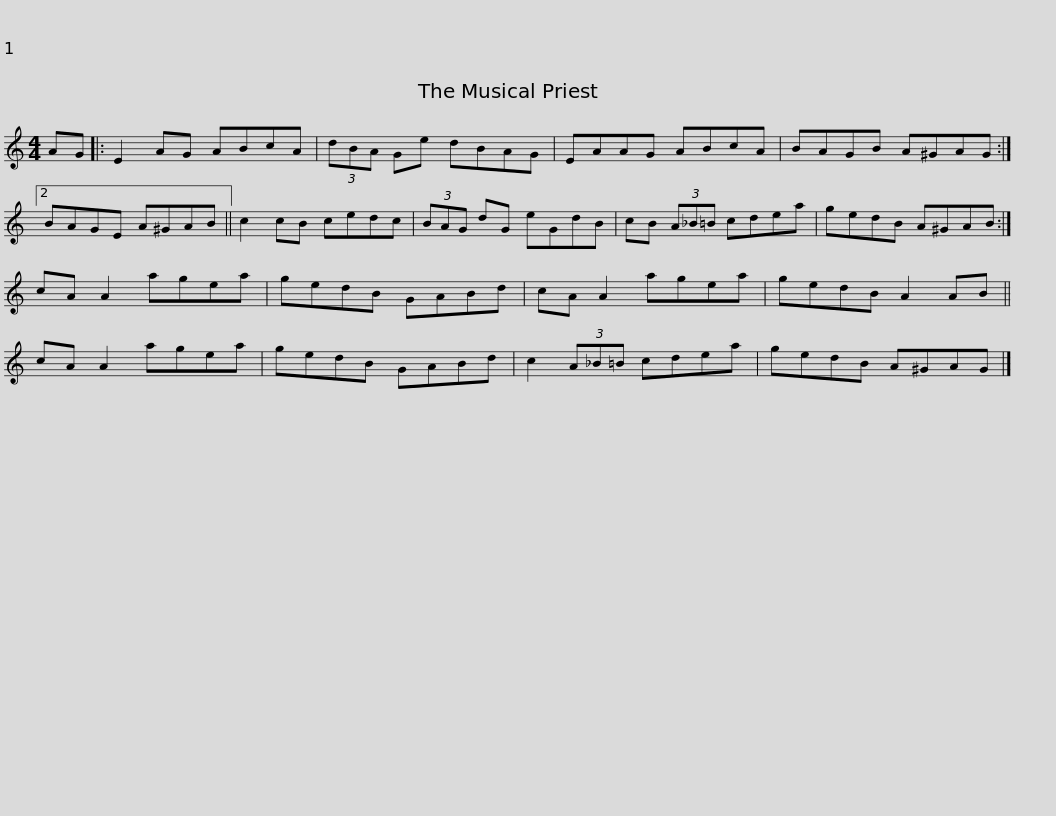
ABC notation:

X:1
L:1/8
M:4/4
I:linebreak $
K:C
V:1 treble
V:1
 AG |: E2 AG ABcA | (3dBA Ge dBAG | EAAG ABcA | BAGB A^GAG :|2 %5
 BAGE A^GAB ||$ c2 cB cedc | (3BAG dG eGdB | cB (3A_B=B cdea | gedB A^GAB :| %10
 cA A2 agea |$ gedB GABd | cA A2 agea | gedB A2 AB || cA A2 agea | %15
 gedB GABd | c2 (3A_B=B cdea |$ gedB A^GAG |] %18
